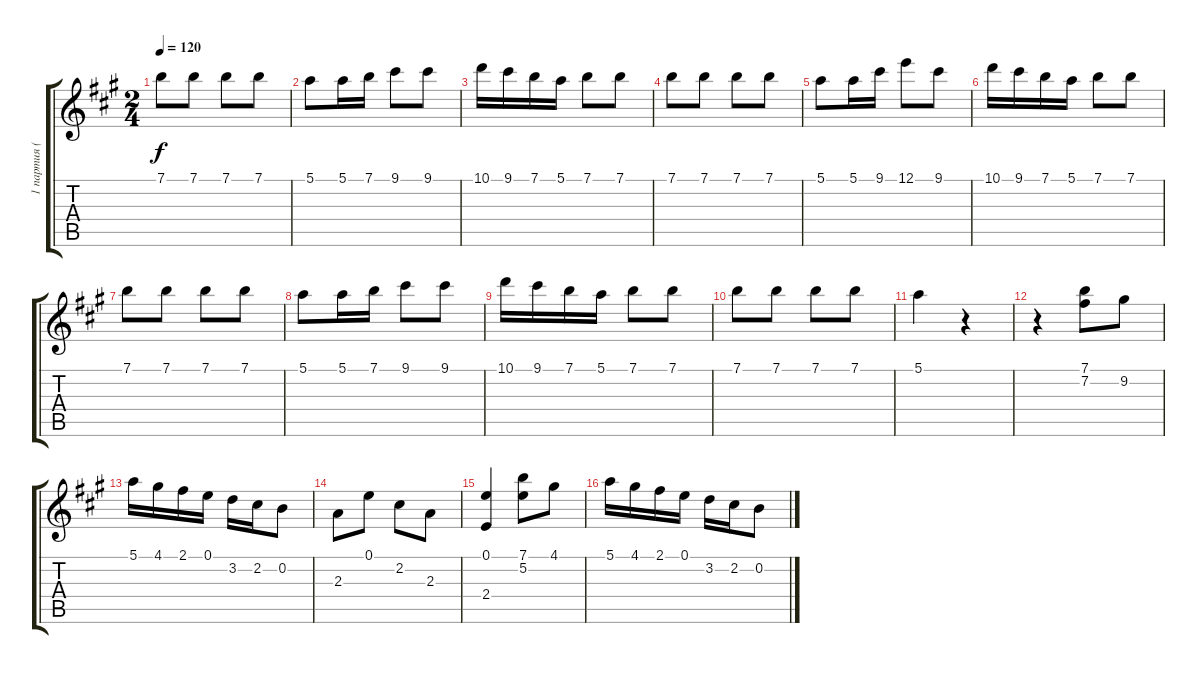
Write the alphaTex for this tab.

\track ("1 партия (Guitar 1)" "1 партия (") {instrument acousticguitarnylon}
\staff {score tabs}
\tuning (E4 B3 G3 D3 A2 E2) {hide}
\ts (2 4)
\tempo 120
\clef g2
\ks a
7.1.8{dy f} 7.1.8 7.1.8 7.1.8 |
5.1.8 5.1.16 7.1.16 9.1.8 9.1.8 |
10.1.16 9.1.16 7.1.16 5.1.16 7.1.8 7.1.8 |
7.1.8 7.1.8 7.1.8 7.1.8 |
5.1.8 5.1.16 9.1.16 12.1.8 9.1.8 |
10.1.16 9.1.16 7.1.16 5.1.16 7.1.8 7.1.8 |
7.1.8 7.1.8 7.1.8 7.1.8 |
5.1.8 5.1.16 7.1.16 9.1.8 9.1.8 |
10.1.16 9.1.16 7.1.16 5.1.16 7.1.8 7.1.8 |
7.1.8 7.1.8 7.1.8 7.1.8 |
5.1.4 r.4 |
r.4 (7.1 7.2).8 9.2.8 |
5.1.16 4.1.16 2.1.16 0.1.16 3.2.16 2.2.16 0.2.8 |
2.3.8 0.1.8 2.2.8 2.3.8 |
(0.1 2.4).4 (7.1 5.2).8 4.1.8 |
5.1.16 4.1.16 2.1.16 0.1.16 3.2.16 2.2.16 0.2.8
